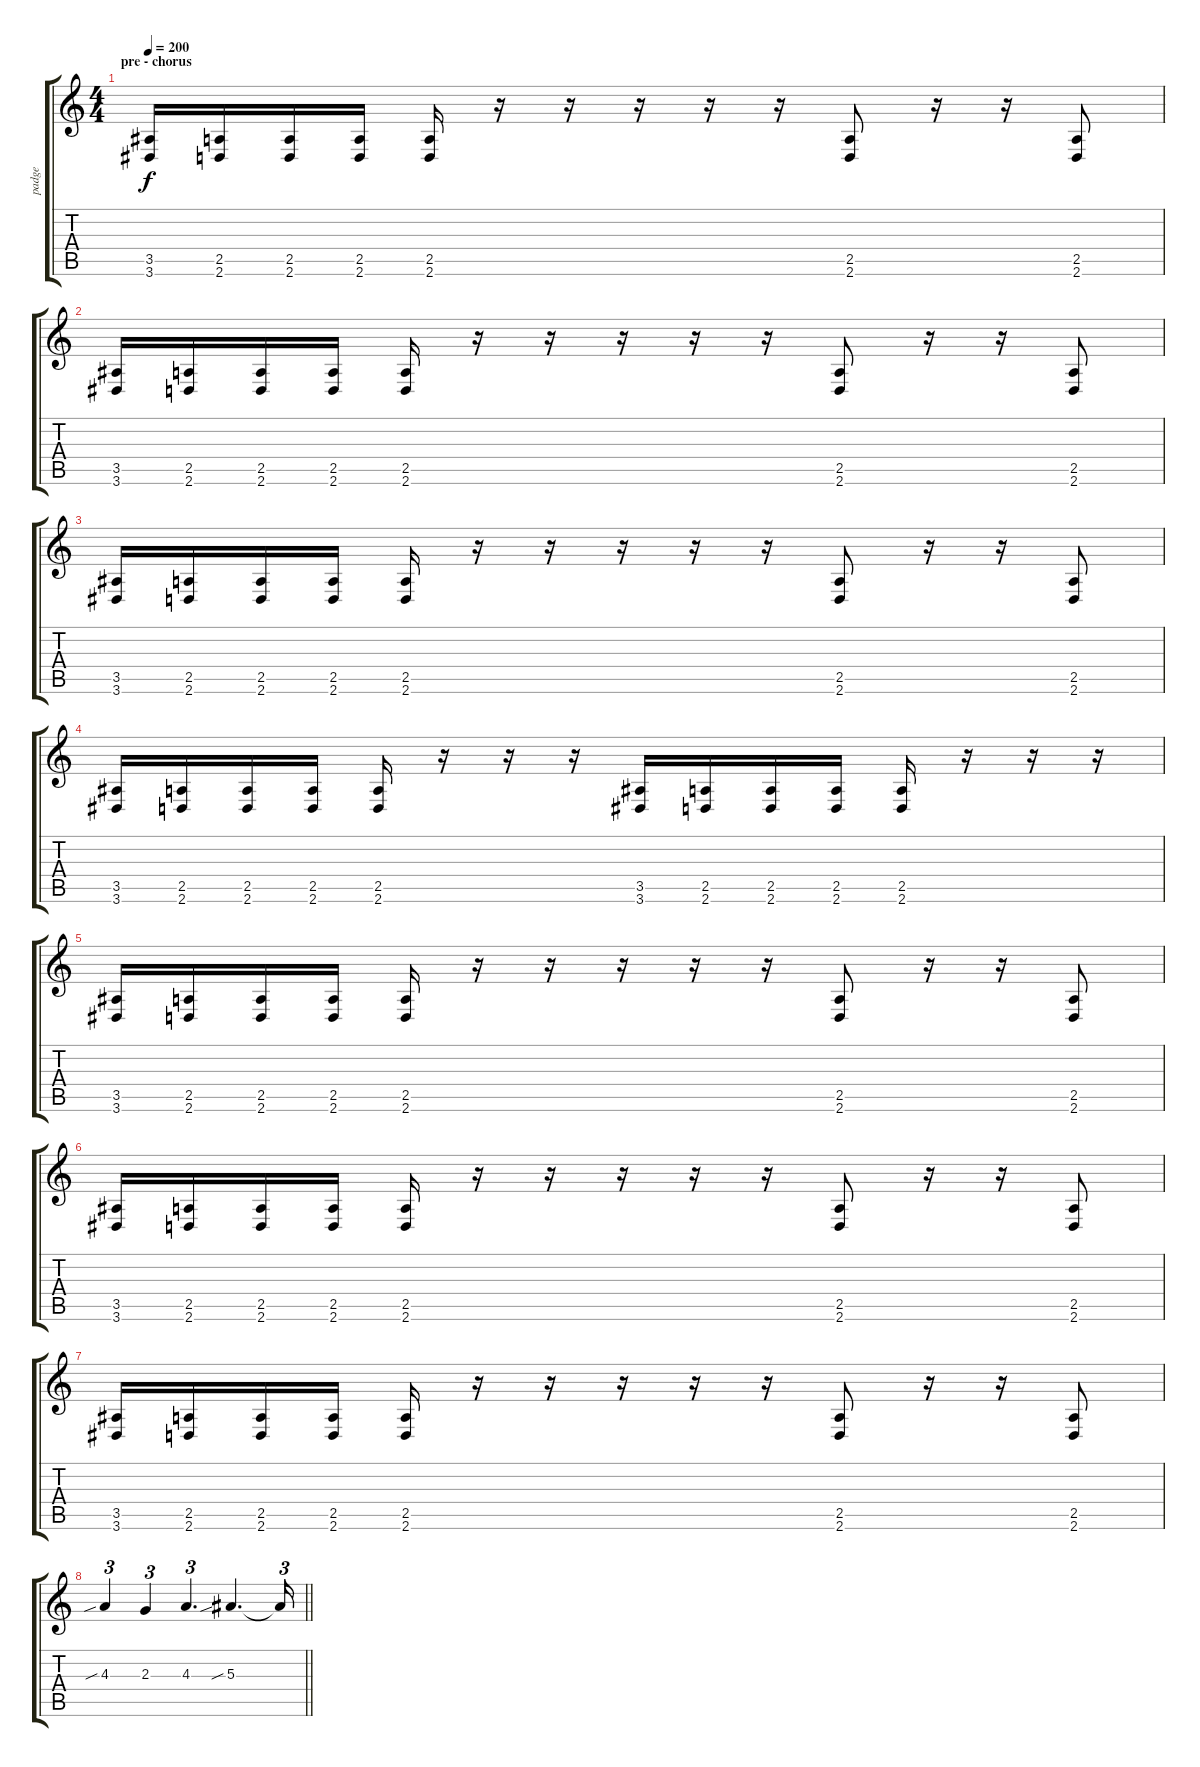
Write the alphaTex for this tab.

\track ("padge" "padge") {instrument distortionguitar}
\staff {score tabs}
\tuning (D4 A3 F3 C3 G2 C2) {hide}
\ts (4 4)
\section ("" "pre - chorus")
\tempo 200
\clef g2
\ks c
(3.5 3.6).16{dy f} (2.5 2.6).16 (2.5 2.6).16 (2.5 2.6).16 (2.5 2.6).16 r.16 r.16 r.16 r.16 r.16 (2.5 2.6).8 r.16 r.16 (2.5 2.6).8 |
(3.5 3.6).16 (2.5 2.6).16 (2.5 2.6).16 (2.5 2.6).16 (2.5 2.6).16 r.16 r.16 r.16 r.16 r.16 (2.5 2.6).8 r.16 r.16 (2.5 2.6).8 |
(3.5 3.6).16 (2.5 2.6).16 (2.5 2.6).16 (2.5 2.6).16 (2.5 2.6).16 r.16 r.16 r.16 r.16 r.16 (2.5 2.6).8 r.16 r.16 (2.5 2.6).8 |
(3.5 3.6).16 (2.5 2.6).16 (2.5 2.6).16 (2.5 2.6).16 (2.5 2.6).16 r.16 r.16 r.16 (3.5 3.6).16 (2.5 2.6).16 (2.5 2.6).16 (2.5 2.6).16 (2.5 2.6).16 r.16 r.16 r.16 |
(3.5 3.6).16 (2.5 2.6).16 (2.5 2.6).16 (2.5 2.6).16 (2.5 2.6).16 r.16 r.16 r.16 r.16 r.16 (2.5 2.6).8 r.16 r.16 (2.5 2.6).8 |
(3.5 3.6).16 (2.5 2.6).16 (2.5 2.6).16 (2.5 2.6).16 (2.5 2.6).16 r.16 r.16 r.16 r.16 r.16 (2.5 2.6).8 r.16 r.16 (2.5 2.6).8 |
(3.5 3.6).16 (2.5 2.6).16 (2.5 2.6).16 (2.5 2.6).16 (2.5 2.6).16 r.16 r.16 r.16 r.16 r.16 (2.5 2.6).8 r.16 r.16 (2.5 2.6).8 |
\barLineRight lightlight
4.3{sib}.4{tu (3 2)} 2.3.4{tu (3 2)} 4.3.4{d tu (3 2)} 5.3{sib}.4{d} 5.3{t}.16{tu (3 2)}
